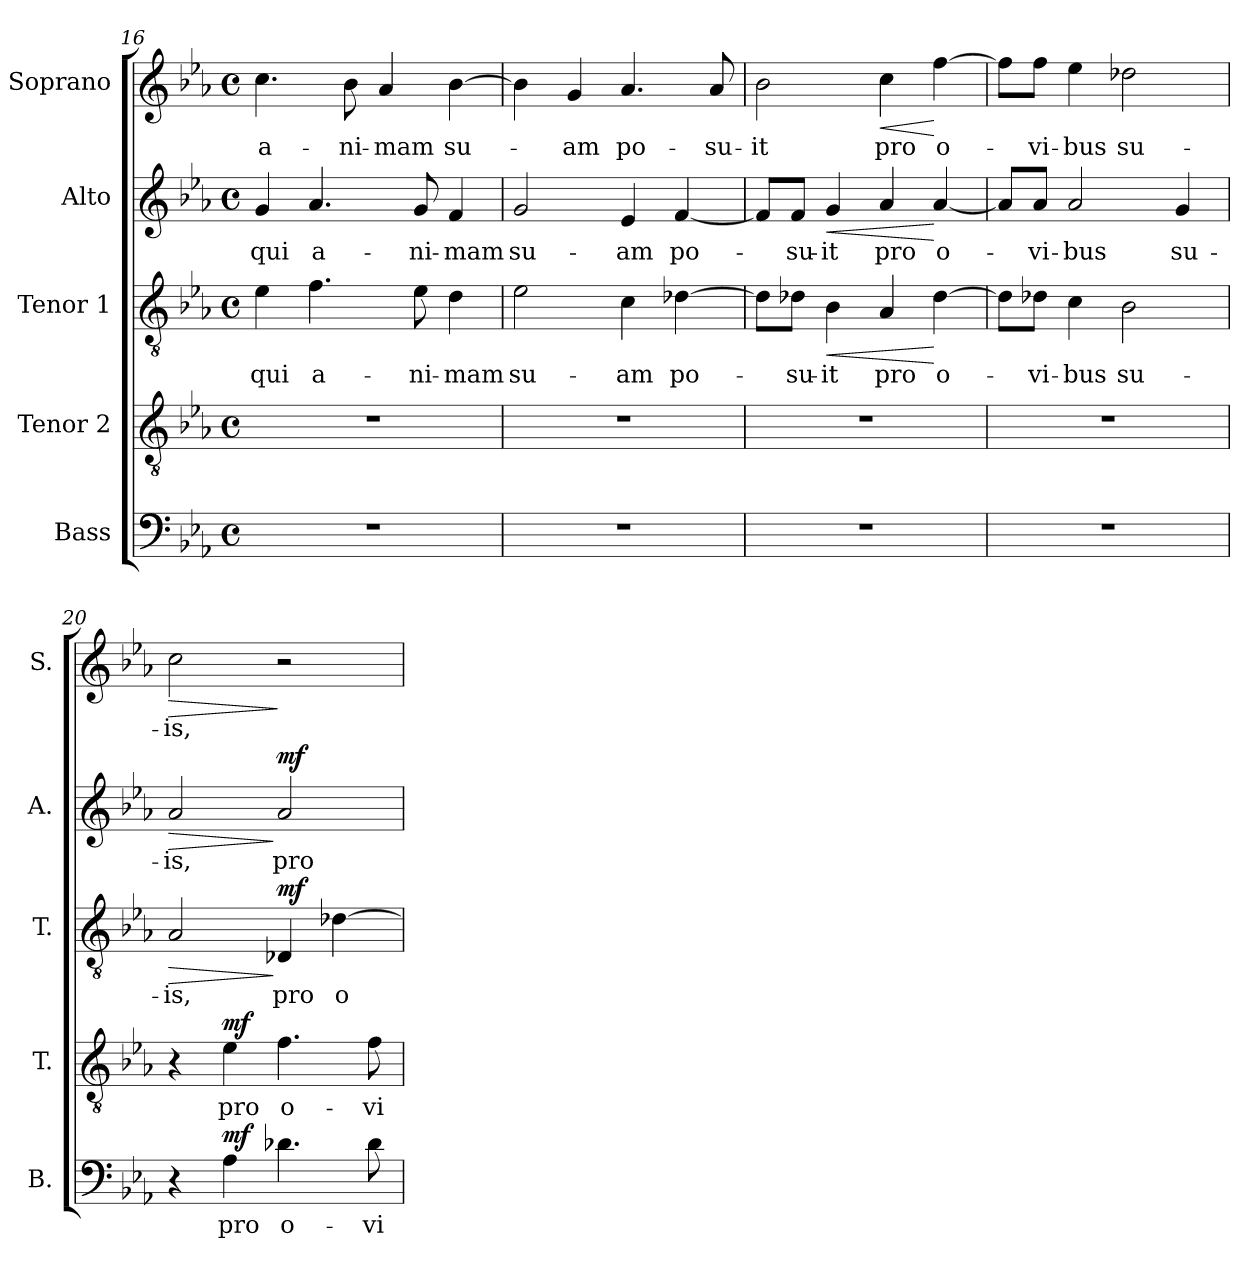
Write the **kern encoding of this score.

**kern	**text	**dynam	**kern	**text	**dynam	**kern	**text	**dynam	**kern	**text	**dynam	**kern	**text	**dynam
*part5	*part5	*part5	*part4	*part4	*part4	*part3	*part3	*part3	*part2	*part2	*part2	*part1	*part1	*part1
*staff5	*staff5	*staff5	*staff4	*staff4	*staff4	*staff3	*staff3	*staff3	*staff2	*staff2	*staff2	*staff1	*staff1	*staff1
*I"Bass	*	*	*I"Tenor 2	*	*	*I"Tenor 1	*	*	*I"Alto	*	*	*I"Soprano	*	*
*I'B.	*	*	*I'T.	*	*	*I'T.	*	*	*I'A.	*	*	*I'S.	*	*
*clefF4	*	*	*clefGv2	*	*	*clefGv2	*	*	*clefG2	*	*	*clefG2	*	*
*	*	*	*ITrd7c12	*	*	*ITrd7c12	*	*	*	*	*	*	*	*
*k[b-e-a-]	*	*	*k[b-e-a-]	*	*	*k[b-e-a-]	*	*	*k[b-e-a-]	*	*	*k[b-e-a-]	*	*
*E-:	*	*	*E-:	*	*	*E-:	*	*	*E-:	*	*	*E-:	*	*
*M4/4	*	*	*M4/4	*	*	*M4/4	*	*	*M4/4	*	*	*M4/4	*	*
*met(c)	*	*	*met(c)	*	*	*met(c)	*	*	*met(c)	*	*	*met(c)	*	*
=16	=16	=16	=16	=16	=16	=16	=16	=16	=16	=16	=16	=16	=16	=16
!	!	!	!	!	!	!	!LO:LY:b:color=#000000	!	!	!	!	!	!	!
!	!	!	!	!	!	!	!	!	!	!LO:LY:b:color=#000000	!	!	!	!
!	!	!	!	!	!	!	!	!	!	!	!	!	!LO:LY:b:color=#000000	!
1r	.	.	1r	.	.	4E-i\	qui	.	4gi/	qui	.	4.cci\	a-	.
!	!	!	!	!	!	!	!LO:LY:b:color=#000000	!	!	!	!	!	!	!
!	!	!	!	!	!	!	!	!	!	!LO:LY:b:color=#000000	!	!	!	!
.	.	.	.	.	.	4.Fi\	a-	.	4.a-i/	a-	.	.	.	.
!	!	!	!	!	!	!	!	!	!	!	!	!	!LO:LY:b:color=#000000	!
.	.	.	.	.	.	.	.	.	.	.	.	8b-i\	-ni-	.
!	!	!	!	!	!	!	!	!	!	!	!	!	!LO:LY:b:color=#000000	!
.	.	.	.	.	.	.	.	.	.	.	.	4a-i/	-mam	.
!	!	!	!	!	!	!	!LO:LY:b:color=#000000	!	!	!	!	!	!	!
!	!	!	!	!	!	!	!	!	!	!LO:LY:b:color=#000000	!	!	!	!
.	.	.	.	.	.	8E-i\	-ni-	.	8gi/	-ni-	.	.	.	.
!	!	!	!	!	!	!	!LO:LY:b:color=#000000	!	!	!	!	!	!	!
!	!	!	!	!	!	!	!	!	!	!LO:LY:b:color=#000000	!	!	!	!
!	!	!	!	!	!	!	!	!	!	!	!	!	!LO:LY:b:color=#000000	!
.	.	.	.	.	.	4Di\	-mam	.	4fi/	-mam	.	[>4b-i\	su-	.
=17	=17	=17	=17	=17	=17	=17	=17	=17	=17	=17	=17	=17	=17	=17
!	!	!	!	!	!	!	!LO:LY:b:color=#000000	!	!	!	!	!	!	!
!	!	!	!	!	!	!	!	!	!	!LO:LY:b:color=#000000	!	!	!	!
1r	.	.	1r	.	.	2E-i\	su-	.	2gi/	su-	.	4b-i\]	.	.
!	!	!	!	!	!	!	!	!	!	!	!	!	!LO:LY:b:color=#000000	!
.	.	.	.	.	.	.	.	.	.	.	.	4gi/	-am	.
!	!	!	!	!	!	!	!LO:LY:b:color=#000000	!	!	!	!	!	!	!
!	!	!	!	!	!	!	!	!	!	!LO:LY:b:color=#000000	!	!	!	!
!	!	!	!	!	!	!	!	!	!	!	!	!	!LO:LY:b:color=#000000	!
.	.	.	.	.	.	4Ci\	-am	.	4e-i/	-am	.	4.a-i/	po-	.
!	!	!	!	!	!	!	!LO:LY:b:color=#000000	!	!	!	!	!	!	!
!	!	!	!	!	!	!	!	!	!	!LO:LY:b:color=#000000	!	!	!	!
.	.	.	.	.	.	[>4D-Xi\	po-	.	[<4fi/	po-	.	.	.	.
!	!	!	!	!	!	!	!	!	!	!	!	!	!LO:LY:b:color=#000000	!
.	.	.	.	.	.	.	.	.	.	.	.	8a-i/	-su-	.
=18	=18	=18	=18	=18	=18	=18	=18	=18	=18	=18	=18	=18	=18	=18
!	!	!	!	!	!	!	!	!	!	!	!	!	!LO:LY:b:color=#000000	!
1r	.	.	1r	.	.	8D-i\L]	.	.	8fi/L]	.	.	2b-i\	-it	.
!	!	!	!	!	!	!	!LO:LY:b:color=#000000	!	!	!	!	!	!	!
!	!	!	!	!	!	!	!	!	!	!LO:LY:b:color=#000000	!	!	!	!
.	.	.	.	.	.	8D-Xi\J	-su-	.	8fi/J	-su-	.	.	.	.
!	!	!	!	!	!	!	!LO:LY:b:color=#000000	!LO:HP:b	!	!	!	!	!	!
!	!	!	!	!	!	!	!	!	!	!LO:LY:b:color=#000000	!LO:HP:b	!	!	!
.	.	.	.	.	.	4BB-i\	-it	<	4gi/	-it	<	.	.	.
!	!	!	!	!	!	!	!LO:LY:b:color=#000000	!	!	!	!	!	!	!
!	!	!	!	!	!	!	!	!	!	!LO:LY:b:color=#000000	!	!	!	!
!	!	!	!	!	!	!	!	!	!	!	!	!	!LO:LY:b:color=#000000	!LO:HP:b
.	.	.	.	.	.	4AA-i/	pro	.	4a-i/	pro	.	4cci\	pro	<
!	!	!	!	!	!	!	!LO:LY:b:color=#000000	!	!	!	!	!	!	!
!	!	!	!	!	!	!	!	!	!	!LO:LY:b:color=#000000	!	!	!	!
!	!	!	!	!	!	!	!	!	!	!	!	!	!LO:LY:b:color=#000000	!
.	.	.	.	.	.	[>4D-i\	o-	[	[<4a-i/	o-	[	[>4ffi\	o-	[
=19	=19	=19	=19	=19	=19	=19	=19	=19	=19	=19	=19	=19	=19	=19
1r	.	.	1r	.	.	8D-i\L]	.	.	8a-i/L]	.	.	8ffi\L]	.	.
!	!	!	!	!	!	!	!LO:LY:b:color=#000000	!	!	!	!	!	!	!
!	!	!	!	!	!	!	!	!	!	!LO:LY:b:color=#000000	!	!	!	!
!	!	!	!	!	!	!	!	!	!	!	!	!	!LO:LY:b:color=#000000	!
.	.	.	.	.	.	8D-Xi\J	-vi-	.	8a-i/J	-vi-	.	8ffi\J	-vi-	.
!	!	!	!	!	!	!	!LO:LY:b:color=#000000	!	!	!	!	!	!	!
!	!	!	!	!	!	!	!	!	!	!LO:LY:b:color=#000000	!	!	!	!
!	!	!	!	!	!	!	!	!	!	!	!	!	!LO:LY:b:color=#000000	!
.	.	.	.	.	.	4Ci\	-bus	.	2a-i/	-bus	.	4ee-i\	-bus	.
!	!	!	!	!	!	!	!LO:LY:b:color=#000000	!	!	!	!	!	!	!
!	!	!	!	!	!	!	!	!	!	!	!	!	!LO:LY:b:color=#000000	!
.	.	.	.	.	.	2BB-i\	su-	.	.	.	.	2dd-Xi\	su-	.
!	!	!	!	!	!	!	!	!	!	!LO:LY:b:color=#000000	!	!	!	!
.	.	.	.	.	.	.	.	.	4gi/	su-	.	.	.	.
!!LO:LB:g=z
=20	=20	=20	=20	=20	=20	=20	=20	=20	=20	=20	=20	=20	=20	=20
!	!	!	!	!	!	!	!LO:LY:b:color=#000000	!LO:HP:b	!	!	!	!	!	!
!	!	!	!	!	!	!	!	!	!	!LO:LY:b:color=#000000	!LO:HP:b	!	!	!
!	!	!	!	!	!	!	!	!	!	!	!	!	!LO:LY:b:color=#000000	!LO:HP:b
4r	.	.	4r	.	.	2AA-i/	-is,	>	2a-i/	-is,	>	2cci\	-is,	>
!	!LO:LY:b:color=#000000	!	!	!	!	!	!	!	!	!	!	!	!	!
!	!	!	!	!LO:LY:b:color=#000000	!	!	!	!	!	!	!	!	!	!
4A-i\	pro	mf	4E-i\	pro	mf	.	.	.	.	.	.	.	.	.
!	!LO:LY:b:color=#000000	!	!	!	!	!	!	!	!	!	!	!	!	!
!	!	!	!	!LO:LY:b:color=#000000	!	!	!	!	!	!	!	!	!	!
!	!	!	!	!	!	!	!LO:LY:b:color=#000000	!	!	!	!	!	!	!
!	!	!	!	!	!	!	!	!	!	!LO:LY:b:color=#000000	!	!	!	!
4.d-Xi\	o-	.	4.Fi\	o-	.	4DD-Xi/	pro	] mf	2a-i/	pro	] mf	2r	.	]
!	!	!	!	!	!	!	!LO:LY:b:color=#000000	!	!	!	!	!	!	!
.	.	.	.	.	.	[>4D-Xi\	o-	.	.	.	.	.	.	.
!	!LO:LY:b:color=#000000	!	!	!	!	!	!	!	!	!	!	!	!	!
!	!	!	!	!LO:LY:b:color=#000000	!	!	!	!	!	!	!	!	!	!
8d-i\	-vi-	.	8Fi\	-vi-	.	.	.	.	.	.	.	.	.	.
=	=	=	=	=	=	=	=	=	=	=	=	=	=	=
*-	*-	*-	*-	*-	*-	*-	*-	*-	*-	*-	*-	*-	*-	*-
